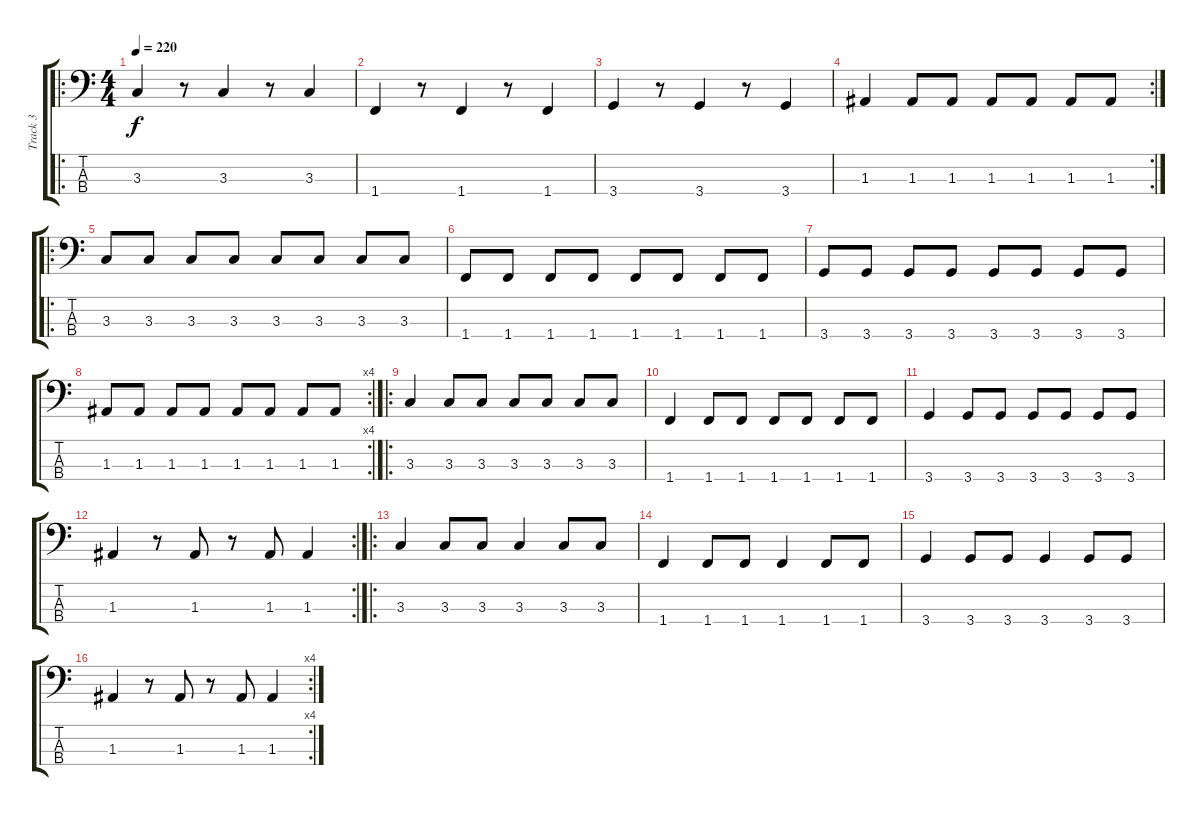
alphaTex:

\track ("Track 3" "Track 3") {instrument electricbassfinger}
\staff {score tabs}
\tuning (G2 D2 A1 E1) {hide}
\ro
\ts (4 4)
\tempo 220
\clef f4
\ks c
3.3.4{dy f instrument electricbassfinger} r.8 3.3.4 r.8 3.3.4 |
1.4.4 r.8 1.4.4 r.8 1.4.4 |
3.4.4 r.8 3.4.4 r.8 3.4.4 |
\rc 2
1.3.4 1.3.8 1.3.8 1.3.8 1.3.8 1.3.8 1.3.8 |
\ro
3.3.8 3.3.8 3.3.8 3.3.8 3.3.8 3.3.8 3.3.8 3.3.8 |
1.4.8 1.4.8 1.4.8 1.4.8 1.4.8 1.4.8 1.4.8 1.4.8 |
3.4.8 3.4.8 3.4.8 3.4.8 3.4.8 3.4.8 3.4.8 3.4.8 |
\rc 4
1.3.8 1.3.8 1.3.8 1.3.8 1.3.8 1.3.8 1.3.8 1.3.8 |
\ro
3.3.4 3.3.8 3.3.8 3.3.8 3.3.8 3.3.8 3.3.8 |
1.4.4 1.4.8 1.4.8 1.4.8 1.4.8 1.4.8 1.4.8 |
3.4.4 3.4.8 3.4.8 3.4.8 3.4.8 3.4.8 3.4.8 |
\rc 2
1.3.4 r.8 1.3.8 r.8 1.3.8 1.3.4 |
\ro
3.3.4 3.3.8 3.3.8 3.3.4 3.3.8 3.3.8 |
1.4.4 1.4.8 1.4.8 1.4.4 1.4.8 1.4.8 |
3.4.4 3.4.8 3.4.8 3.4.4 3.4.8 3.4.8 |
\rc 4
1.3.4 r.8 1.3.8 r.8 1.3.8 1.3.4
